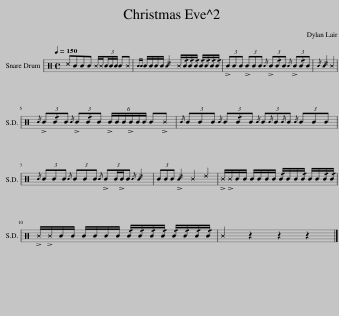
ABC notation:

X:1
%%score [ 1 ]
L:1/8
Q:1/4=150
M:4/4
I:linebreak $
K:C
V:1 perc
K:none
V:1
 ^cBBB ^B/^B/(3B/B/B/ B^B |{BB} B/B/B/B/ _B2 ^B/!/!B/!/!B/!/!B/ !/!B/!/!B/!/!B/!/!B/ | (3!>!BBB (3!>!BBB{/B} (3!>!B!/!BB{/B} (3!>!B!/!BB |{/_B} _B2 ^B2 |${/B} (3!>!B!/!BB{/B} (3!>!B!/!BB (6:4:6!>!B/B/B/!>!B/B/B/ B!>!^B | %5
{/B} (3BBB{/B} (3B!/!BB{/B} (3B{/B}B{/B}B{/B} (3BBB |${/B} (3BBB{/B} (3BBB{/B} (3:2:4!>!BB/!>!B/B{/_B} _B2 | (3BBB !>!_B2 ^B2 ^d2 | !>!^B/!>!^B/B/B/ B/B/B/B/ !/!B/B/B/!/!B/ B/B/!/!B/!/!B/ |$ !>!^B/!>!^B/B/B/ B/B/B/B/ !/!B/!/!B/!/!B/!/!B/ !/!B/!/!B/!/!B/!/!B/ | %10
 ^B2 z2 z2 z2 |] %11
